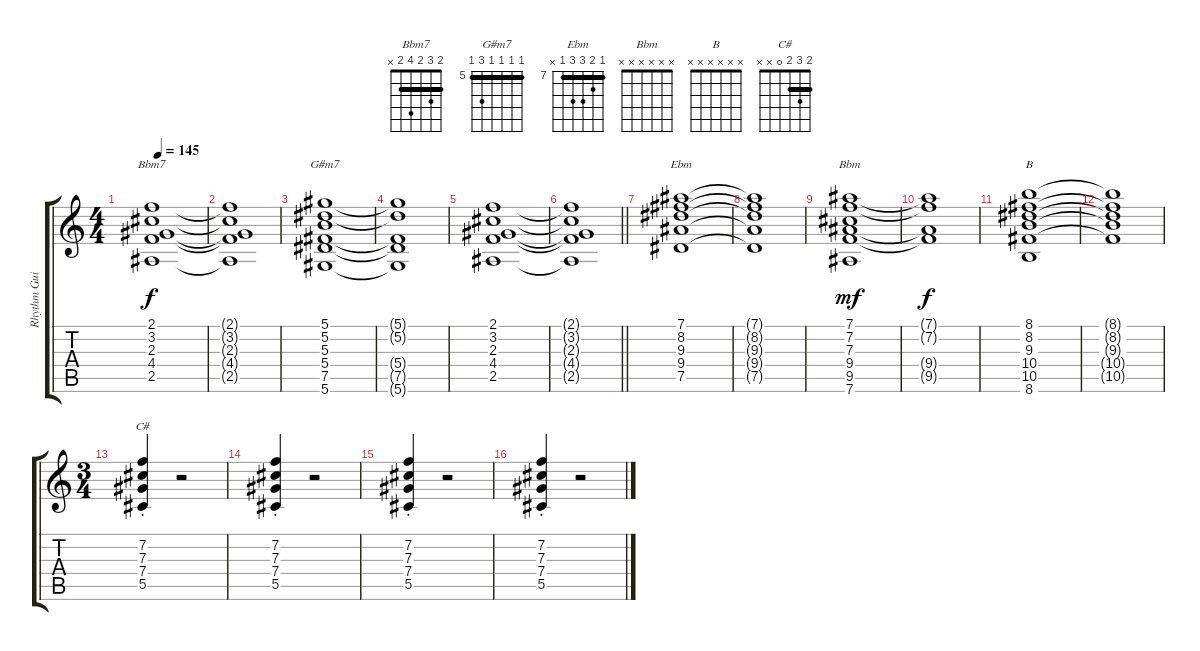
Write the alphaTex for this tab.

\track ("Rhythm Guitar" "Rhythm Gui") {instrument electricguitarjazz}
\staff {score tabs}
\tuning (Eb4 Bb3 Gb3 Db3 Ab2 Eb2) {hide}
\chord ("Bbm7" 2 3 2 4 2 x) {barre 2}
\chord ("G#m7" 5 5 5 5 7 5) {firstfret 5 barre 5}
\chord ("Ebm" 7 8 9 9 7 x) {firstfret 7 barre 7}
\chord ("Bbm" x x x x x x)
\chord ("B" x x x x x x)
\chord ("C#" 2 3 2 0 x x) {barre 2}
\ts (4 4)
\tempo 145
\clef g2
\ks c
(2.1 3.2 2.3 4.4 2.5).1{ch "Bbm7" dy f} |
(2.1{t} 3.2{t} 2.3{t} 4.4{t} 2.5{t}).1 |
(5.1 5.2 5.3 5.4 7.5 5.6).1{ch "G#m7"} |
(5.1{t} 5.2{t} 5.4{t} 7.5{t} 5.6{t}).1 |
(2.1 3.2 2.3 4.4 2.5).1 |
\barLineRight lightlight
(2.1{t} 3.2{t} 2.3{t} 4.4{t} 2.5{t}).1 |
(7.1 8.2 9.3 9.4 7.5).1{ch "Ebm"} |
(7.1{t} 8.2{t} 9.3{t} 9.4{t} 7.5{t}).1 |
(7.1 7.2 7.3 9.4 9.5 7.6).1{ch "Bbm" dy mf} |
(7.1{t} 7.2{t} 9.4{t} 9.5{t}).1{dy f} |
(8.1 8.2 9.3 10.4 10.5 8.6).1{ch "B"} |
(8.1{t} 8.2{t} 9.3{t} 10.4{t} 10.5{t}).1 |
\ts (3 4)
(7.2{st} 7.3{st} 7.4{st} 5.5{st}).4{ch "C#"} r.2 |
(7.2{st} 7.3{st} 7.4{st} 5.5{st}).4 r.2 |
(7.2{st} 7.3{st} 7.4{st} 5.5{st}).4 r.2 |
(7.2{st} 7.3{st} 7.4{st} 5.5{st}).4 r.2
